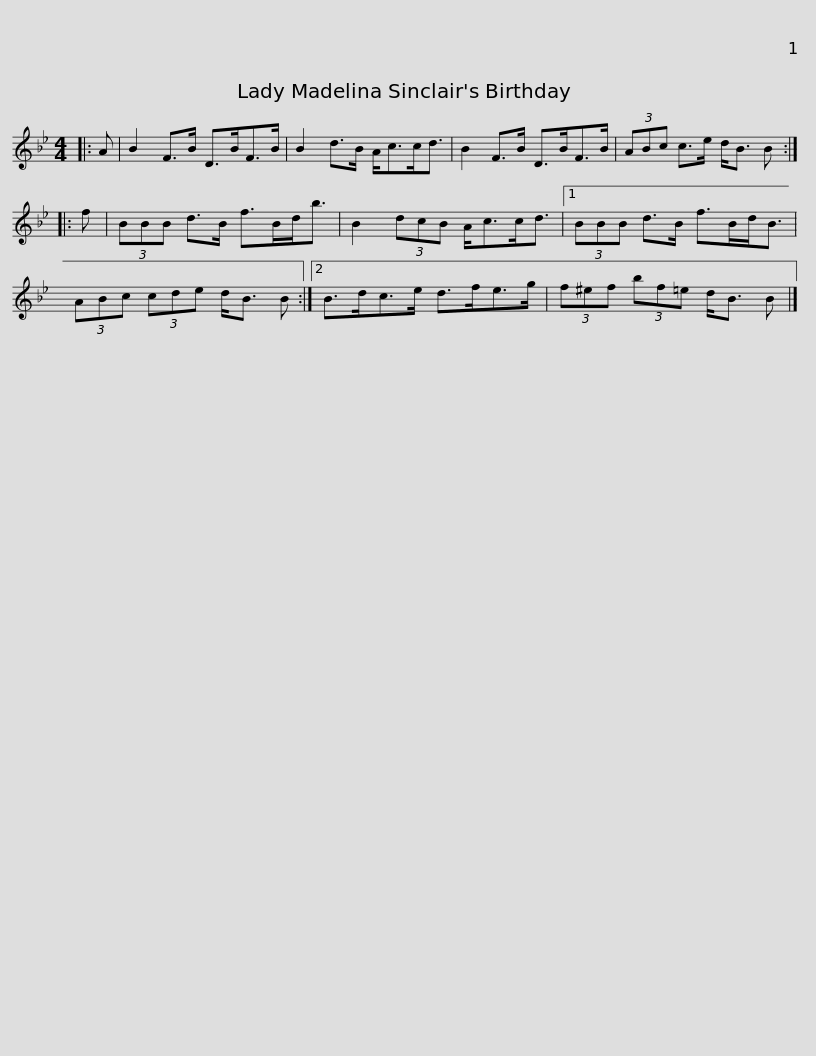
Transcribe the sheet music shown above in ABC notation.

X:1
L:1/8
M:4/4
I:linebreak $
K:Bb
V:1 treble
V:1
|: A | B2 F>B D>BF>B | B2 d>B A<cc<d | B2 F>B D>BF>B | (3ABc c>e d<B B :: %5
 f |$ (3BBB d>B f>Bd<b | B2 (3dcB A<cc<d |1 (3BBB d>B f>Bd<B | (3ABc (3cde d<B B :|2$ %10
 B>dc>e d>fe>g | (3f^ef (3bf=e d<B B |] %12
